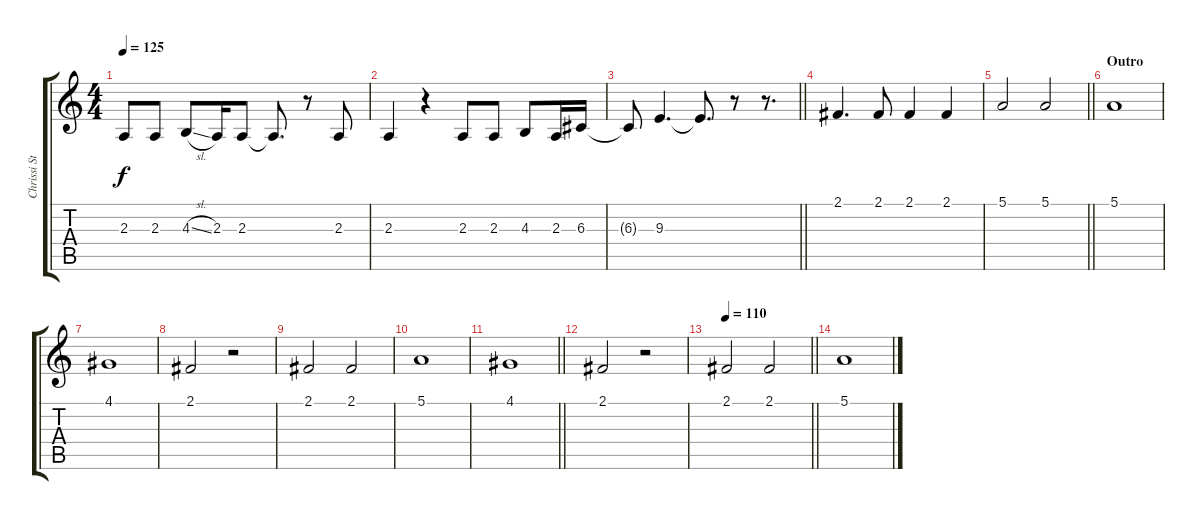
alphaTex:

\track ("Chrissi Stimme" "Chrissi St") {instrument flute}
\staff {score tabs}
\tuning (E4 B3 G3 D3 A2 E2) {hide}
\ts (4 4)
\tempo 125
\clef g2
\ks c
2.3.8{dy f} 2.3.8 4.3{sl}.8 2.3.16 2.3.8 2.3{t}.8{d} r.8 2.3.8 |
2.3.4 r.4 2.3.8 2.3.8 4.3.8 2.3.16 6.3.16 |
\barLineRight lightlight
6.3{t}.8 9.3.4{d} 9.3{t}.8{d} r.8 r.8{d} |
2.1.4{d} 2.1.8 2.1.4 2.1.4 |
\barLineRight lightlight
5.1.2 5.1.2 |
\section ("" "Outro")
5.1.1 |
4.1.1 |
2.1.2 r.2 |
2.1.2 2.1.2 |
5.1.1 |
\barLineRight lightlight
4.1.1 |
2.1.2 r.2 |
\tempo 110
\barLineRight lightlight
2.1.2 2.1.2 |
5.1.1
